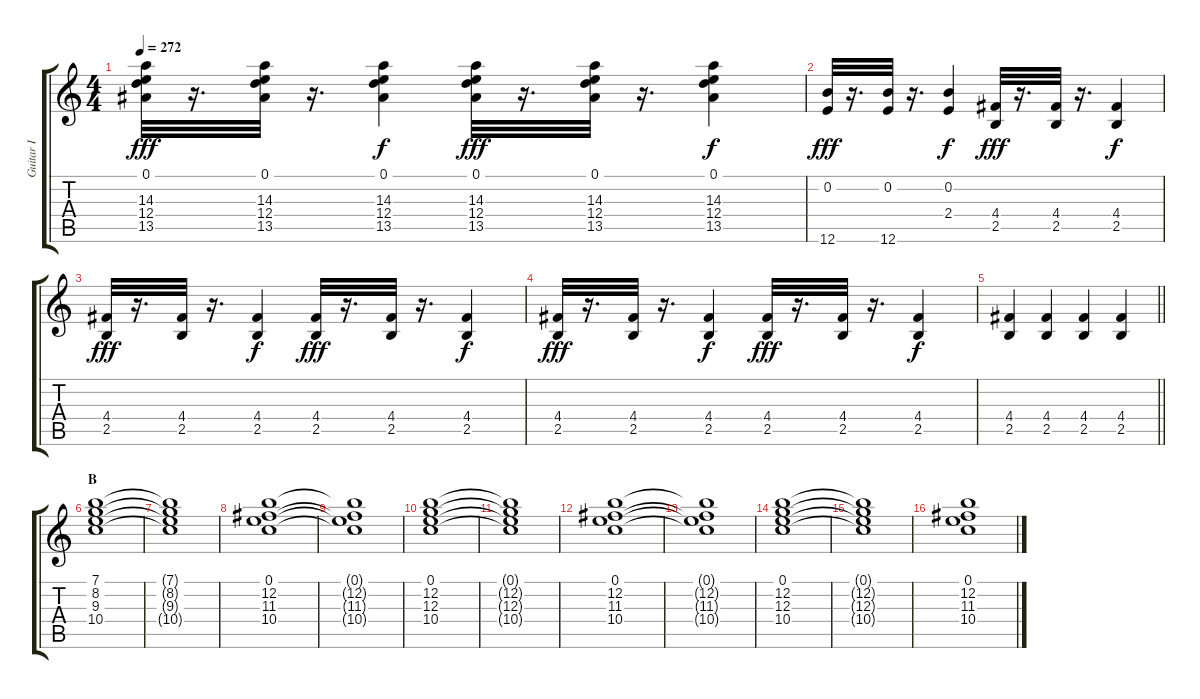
\track ("Guitar I" "Guitar I") {instrument distortionguitar}
\staff {score tabs}
\tuning (E4 B3 G3 D3 A2 E2) {hide}
\ts (4 4)
\tempo 272
\clef g2
\ks c
(0.1 14.3 12.4 13.5).32{dy fff} r.16{d} (0.1 14.3 12.4 13.5).32 r.16{d} (0.1 14.3 12.4 13.5).4{dy f} (0.1 14.3 12.4 13.5).32{dy fff} r.16{d} (0.1 14.3 12.4 13.5).32 r.16{d} (0.1 14.3 12.4 13.5).4{dy f} |
(0.2 12.6).32{dy fff} r.16{d} (0.2 12.6).32 r.16{d} (0.2 2.4).4{dy f} (4.4 2.5).32{dy fff} r.16{d} (4.4 2.5).32 r.16{d} (4.4 2.5).4{dy f} |
(4.4 2.5).32{dy fff} r.16{d} (4.4 2.5).32 r.16{d} (4.4 2.5).4{dy f} (4.4 2.5).32{dy fff} r.16{d} (4.4 2.5).32 r.16{d} (4.4 2.5).4{dy f} |
(4.4 2.5).32{dy fff} r.16{d} (4.4 2.5).32 r.16{d} (4.4 2.5).4{dy f} (4.4 2.5).32{dy fff} r.16{d} (4.4 2.5).32 r.16{d} (4.4 2.5).4{dy f} |
\barLineRight lightlight
(4.4 2.5).4 (4.4 2.5).4 (4.4 2.5).4 (4.4 2.5).4 |
\section ("" "B")
(7.1 8.2 9.3 10.4).1 |
(7.1{t} 8.2{t} 9.3{t} 10.4{t}).1 |
(0.1 12.2 11.3 10.4).1 |
(0.1{t} 12.2{t} 11.3{t} 10.4{t}).1 |
(0.1 12.2 12.3 10.4).1 |
(0.1{t} 12.2{t} 12.3{t} 10.4{t}).1 |
(0.1 12.2 11.3 10.4).1 |
(0.1{t} 12.2{t} 11.3{t} 10.4{t}).1 |
(0.1 12.2 12.3 10.4).1 |
(0.1{t} 12.2{t} 12.3{t} 10.4{t}).1 |
(0.1 12.2 11.3 10.4).1
